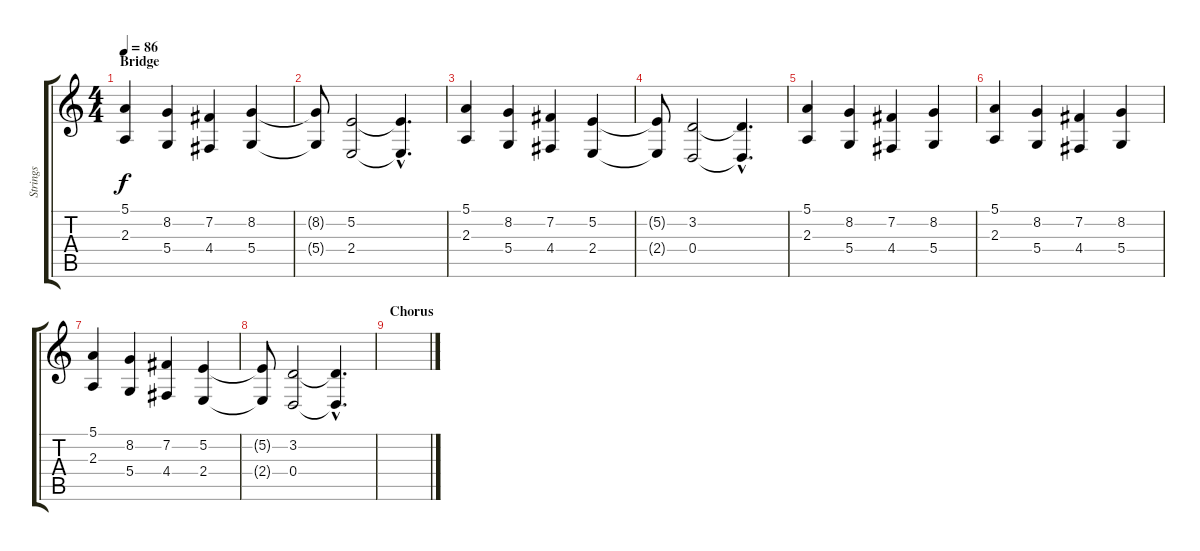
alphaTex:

\track ("Strings" "Strings") {instrument stringensemble1}
\staff {score tabs}
\tuning (E4 B3 G3 D3 A2 D2) {hide}
\ts (4 4)
\section ("" "Bridge")
\tempo 86
\clef g2
\ks c
(5.1 2.3).4{dy f} (8.2 5.4).4 (7.2 4.4).4 (8.2 5.4).4 |
(8.2{t} 5.4{t}).8 (5.2 2.4).2 (5.2{hac t} 2.4{hac t}).4{d} |
(5.1 2.3).4 (8.2 5.4).4 (7.2 4.4).4 (5.2 2.4).4 |
(5.2{t} 2.4{t}).8 (3.2 0.4).2 (3.2{hac t} 0.4{hac t}).4{d} |
(5.1 2.3).4 (8.2 5.4).4 (7.2 4.4).4 (8.2 5.4).4 |
(5.1 2.3).4 (8.2 5.4).4 (7.2 4.4).4 (8.2 5.4).4 |
(5.1 2.3).4 (8.2 5.4).4 (7.2 4.4).4 (5.2 2.4).4 |
(5.2{t} 2.4{t}).8 (3.2 0.4).2 (3.2{hac t} 0.4{hac t}).4{d} |
\section ("" "Chorus")
